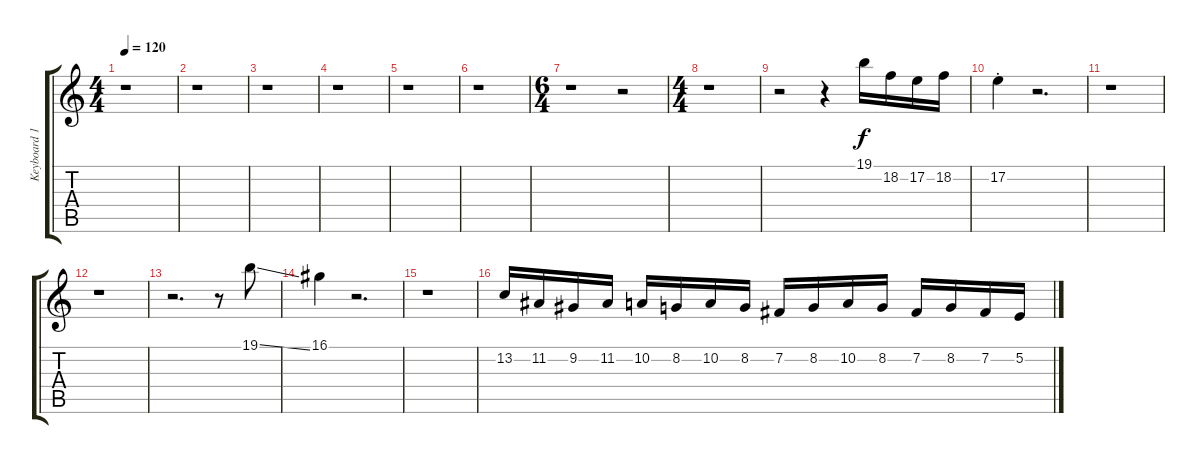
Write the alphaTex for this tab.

\track ("Keyboard 1" "Keyboard 1") {instrument stringensemble1}
\staff {score tabs}
\tuning (E4 B3 G3 D3 A2 E2) {hide}
\ts (4 4)
\tempo 120
\clef g2
\ks c
r.1{dy f} |
r.1 |
r.1 |
r.1 |
r.1 |
r.1 |
\ts (6 4)
r.1 r.2 |
\ts (4 4)
r.1 |
r.2 r.4 19.1.16{volume 14} 18.2.16 17.2.16 18.2.16 |
17.2{st}.4 r.2{d} |
r.1 |
r.1 |
r.2{d} r.8 19.1{ss}.8 |
16.1.4 r.2{d} |
r.1 |
13.2.16{balance 3 instrument stringensemble1} 11.2.16 9.2.16 11.2.16 10.2.16 8.2.16 10.2.16 8.2.16 7.2.16 8.2.16 10.2.16 8.2.16 7.2.16 8.2.16 7.2.16 5.2.16
